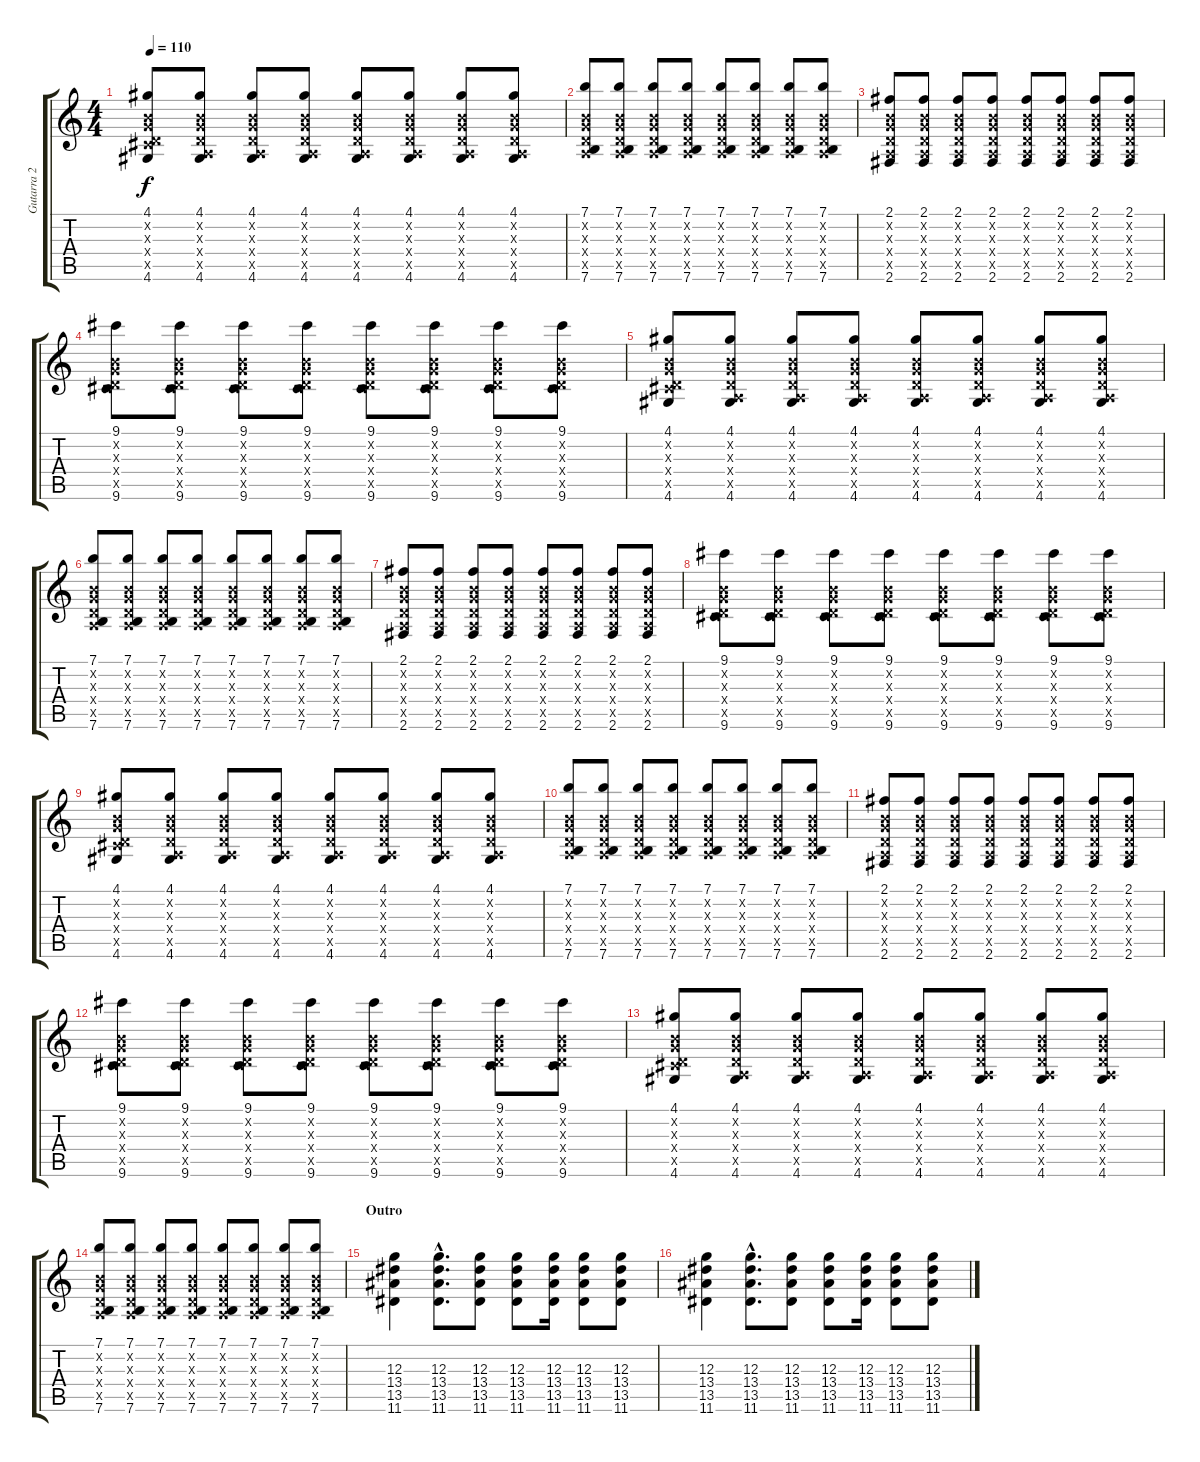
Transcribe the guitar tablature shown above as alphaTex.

\track ("Gutarra 2" "Gutarra 2") {instrument electricguitarmuted}
\staff {score tabs}
\tuning (E4 B3 G3 D3 A2 E2) {hide}
\ts (4 4)
\tempo 110
\clef g2
\ks c
(4.1 0.2{x} 0.3{x} 0.4{x} 4.5{x} 4.6).8{dy f} (4.1 0.2{x} 0.3{x} 0.4{x} 0.5{x} 4.6).8 (4.1 0.2{x} 0.3{x} 0.4{x} 0.5{x} 4.6).8 (4.1 0.2{x} 0.3{x} 0.4{x} 0.5{x} 4.6).8 (4.1 0.2{x} 0.3{x} 0.4{x} 0.5{x} 4.6).8 (4.1 0.2{x} 0.3{x} 0.4{x} 0.5{x} 4.6).8 (4.1 0.2{x} 0.3{x} 0.4{x} 0.5{x} 4.6).8 (4.1 0.2{x} 0.3{x} 0.4{x} 0.5{x} 4.6).8 |
(7.1 0.2{x} 0.3{x} 0.4{x} 0.5{x} 7.6).8 (7.1 0.2{x} 0.3{x} 0.4{x} 0.5{x} 7.6).8 (7.1 0.2{x} 0.3{x} 0.4{x} 0.5{x} 7.6).8 (7.1 0.2{x} 0.3{x} 0.4{x} 0.5{x} 7.6).8 (7.1 0.2{x} 0.3{x} 0.4{x} 0.5{x} 7.6).8 (7.1 0.2{x} 0.3{x} 0.4{x} 0.5{x} 7.6).8 (7.1 0.2{x} 0.3{x} 0.4{x} 0.5{x} 7.6).8 (7.1 0.2{x} 0.3{x} 0.4{x} 0.5{x} 7.6).8 |
(2.1 0.2{x} 0.3{x} 0.4{x} 0.5{x} 2.6).8 (2.1 0.2{x} 0.3{x} 0.4{x} 0.5{x} 2.6).8 (2.1 0.2{x} 0.3{x} 0.4{x} 0.5{x} 2.6).8 (2.1 0.2{x} 0.3{x} 0.4{x} 0.5{x} 2.6).8 (2.1 0.2{x} 0.3{x} 0.4{x} 0.5{x} 2.6).8 (2.1 0.2{x} 0.3{x} 0.4{x} 0.5{x} 2.6).8 (2.1 0.2{x} 0.3{x} 0.4{x} 0.5{x} 2.6).8 (2.1 0.2{x} 0.3{x} 0.4{x} 0.5{x} 2.6).8 |
(9.1 0.2{x} 0.3{x} 0.4{x} 4.5{x} 9.6).8 (9.1 0.2{x} 0.3{x} 0.4{x} 4.5{x} 9.6).8 (9.1 0.2{x} 0.3{x} 0.4{x} 4.5{x} 9.6).8 (9.1 0.2{x} 0.3{x} 0.4{x} 4.5{x} 9.6).8 (9.1 0.2{x} 0.3{x} 0.4{x} 4.5{x} 9.6).8 (9.1 0.2{x} 0.3{x} 0.4{x} 4.5{x} 9.6).8 (9.1 0.2{x} 0.3{x} 0.4{x} 4.5{x} 9.6).8 (9.1 0.2{x} 0.3{x} 0.4{x} 4.5{x} 9.6).8 |
(4.1 0.2{x} 0.3{x} 0.4{x} 4.5{x} 4.6).8 (4.1 0.2{x} 0.3{x} 0.4{x} 0.5{x} 4.6).8 (4.1 0.2{x} 0.3{x} 0.4{x} 0.5{x} 4.6).8 (4.1 0.2{x} 0.3{x} 0.4{x} 0.5{x} 4.6).8 (4.1 0.2{x} 0.3{x} 0.4{x} 0.5{x} 4.6).8 (4.1 0.2{x} 0.3{x} 0.4{x} 0.5{x} 4.6).8 (4.1 0.2{x} 0.3{x} 0.4{x} 0.5{x} 4.6).8 (4.1 0.2{x} 0.3{x} 0.4{x} 0.5{x} 4.6).8 |
(7.1 0.2{x} 0.3{x} 0.4{x} 0.5{x} 7.6).8 (7.1 0.2{x} 0.3{x} 0.4{x} 0.5{x} 7.6).8 (7.1 0.2{x} 0.3{x} 0.4{x} 0.5{x} 7.6).8 (7.1 0.2{x} 0.3{x} 0.4{x} 0.5{x} 7.6).8 (7.1 0.2{x} 0.3{x} 0.4{x} 0.5{x} 7.6).8 (7.1 0.2{x} 0.3{x} 0.4{x} 0.5{x} 7.6).8 (7.1 0.2{x} 0.3{x} 0.4{x} 0.5{x} 7.6).8 (7.1 0.2{x} 0.3{x} 0.4{x} 0.5{x} 7.6).8 |
(2.1 0.2{x} 0.3{x} 0.4{x} 0.5{x} 2.6).8 (2.1 0.2{x} 0.3{x} 0.4{x} 0.5{x} 2.6).8 (2.1 0.2{x} 0.3{x} 0.4{x} 0.5{x} 2.6).8 (2.1 0.2{x} 0.3{x} 0.4{x} 0.5{x} 2.6).8 (2.1 0.2{x} 0.3{x} 0.4{x} 0.5{x} 2.6).8 (2.1 0.2{x} 0.3{x} 0.4{x} 0.5{x} 2.6).8 (2.1 0.2{x} 0.3{x} 0.4{x} 0.5{x} 2.6).8 (2.1 0.2{x} 0.3{x} 0.4{x} 0.5{x} 2.6).8 |
(9.1 0.2{x} 0.3{x} 0.4{x} 4.5{x} 9.6).8 (9.1 0.2{x} 0.3{x} 0.4{x} 4.5{x} 9.6).8 (9.1 0.2{x} 0.3{x} 0.4{x} 4.5{x} 9.6).8 (9.1 0.2{x} 0.3{x} 0.4{x} 4.5{x} 9.6).8 (9.1 0.2{x} 0.3{x} 0.4{x} 4.5{x} 9.6).8 (9.1 0.2{x} 0.3{x} 0.4{x} 4.5{x} 9.6).8 (9.1 0.2{x} 0.3{x} 0.4{x} 4.5{x} 9.6).8 (9.1 0.2{x} 0.3{x} 0.4{x} 4.5{x} 9.6).8 |
(4.1 0.2{x} 0.3{x} 0.4{x} 4.5{x} 4.6).8 (4.1 0.2{x} 0.3{x} 0.4{x} 0.5{x} 4.6).8 (4.1 0.2{x} 0.3{x} 0.4{x} 0.5{x} 4.6).8 (4.1 0.2{x} 0.3{x} 0.4{x} 0.5{x} 4.6).8 (4.1 0.2{x} 0.3{x} 0.4{x} 0.5{x} 4.6).8 (4.1 0.2{x} 0.3{x} 0.4{x} 0.5{x} 4.6).8 (4.1 0.2{x} 0.3{x} 0.4{x} 0.5{x} 4.6).8 (4.1 0.2{x} 0.3{x} 0.4{x} 0.5{x} 4.6).8 |
(7.1 0.2{x} 0.3{x} 0.4{x} 0.5{x} 7.6).8 (7.1 0.2{x} 0.3{x} 0.4{x} 0.5{x} 7.6).8 (7.1 0.2{x} 0.3{x} 0.4{x} 0.5{x} 7.6).8 (7.1 0.2{x} 0.3{x} 0.4{x} 0.5{x} 7.6).8 (7.1 0.2{x} 0.3{x} 0.4{x} 0.5{x} 7.6).8 (7.1 0.2{x} 0.3{x} 0.4{x} 0.5{x} 7.6).8 (7.1 0.2{x} 0.3{x} 0.4{x} 0.5{x} 7.6).8 (7.1 0.2{x} 0.3{x} 0.4{x} 0.5{x} 7.6).8 |
(2.1 0.2{x} 0.3{x} 0.4{x} 0.5{x} 2.6).8 (2.1 0.2{x} 0.3{x} 0.4{x} 0.5{x} 2.6).8 (2.1 0.2{x} 0.3{x} 0.4{x} 0.5{x} 2.6).8 (2.1 0.2{x} 0.3{x} 0.4{x} 0.5{x} 2.6).8 (2.1 0.2{x} 0.3{x} 0.4{x} 0.5{x} 2.6).8 (2.1 0.2{x} 0.3{x} 0.4{x} 0.5{x} 2.6).8 (2.1 0.2{x} 0.3{x} 0.4{x} 0.5{x} 2.6).8 (2.1 0.2{x} 0.3{x} 0.4{x} 0.5{x} 2.6).8 |
(9.1 0.2{x} 0.3{x} 0.4{x} 4.5{x} 9.6).8 (9.1 0.2{x} 0.3{x} 0.4{x} 4.5{x} 9.6).8 (9.1 0.2{x} 0.3{x} 0.4{x} 4.5{x} 9.6).8 (9.1 0.2{x} 0.3{x} 0.4{x} 4.5{x} 9.6).8 (9.1 0.2{x} 0.3{x} 0.4{x} 4.5{x} 9.6).8 (9.1 0.2{x} 0.3{x} 0.4{x} 4.5{x} 9.6).8 (9.1 0.2{x} 0.3{x} 0.4{x} 4.5{x} 9.6).8 (9.1 0.2{x} 0.3{x} 0.4{x} 4.5{x} 9.6).8 |
(4.1 0.2{x} 0.3{x} 0.4{x} 4.5{x} 4.6).8 (4.1 0.2{x} 0.3{x} 0.4{x} 0.5{x} 4.6).8 (4.1 0.2{x} 0.3{x} 0.4{x} 0.5{x} 4.6).8 (4.1 0.2{x} 0.3{x} 0.4{x} 0.5{x} 4.6).8 (4.1 0.2{x} 0.3{x} 0.4{x} 0.5{x} 4.6).8 (4.1 0.2{x} 0.3{x} 0.4{x} 0.5{x} 4.6).8 (4.1 0.2{x} 0.3{x} 0.4{x} 0.5{x} 4.6).8 (4.1 0.2{x} 0.3{x} 0.4{x} 0.5{x} 4.6).8 |
(7.1 0.2{x} 0.3{x} 0.4{x} 0.5{x} 7.6).8 (7.1 0.2{x} 0.3{x} 0.4{x} 0.5{x} 7.6).8 (7.1 0.2{x} 0.3{x} 0.4{x} 0.5{x} 7.6).8 (7.1 0.2{x} 0.3{x} 0.4{x} 0.5{x} 7.6).8 (7.1 0.2{x} 0.3{x} 0.4{x} 0.5{x} 7.6).8 (7.1 0.2{x} 0.3{x} 0.4{x} 0.5{x} 7.6).8 (7.1 0.2{x} 0.3{x} 0.4{x} 0.5{x} 7.6).8 (7.1 0.2{x} 0.3{x} 0.4{x} 0.5{x} 7.6).8 |
\section ("" "Outro")
(12.3 13.4 13.5 11.6).4 (12.3{hac} 13.4{hac} 13.5{hac} 11.6{hac}).8{d} (12.3 13.4 13.5 11.6).8 (12.3 13.4 13.5 11.6).8 (12.3 13.4 13.5 11.6).16 (12.3 13.4 13.5 11.6).8 (12.3 13.4 13.5 11.6).8 |
(12.3 13.4 13.5 11.6).4 (12.3{hac} 13.4{hac} 13.5{hac} 11.6{hac}).8{d} (12.3 13.4 13.5 11.6).8 (12.3 13.4 13.5 11.6).8 (12.3 13.4 13.5 11.6).16 (12.3 13.4 13.5 11.6).8 (12.3 13.4 13.5 11.6).8
